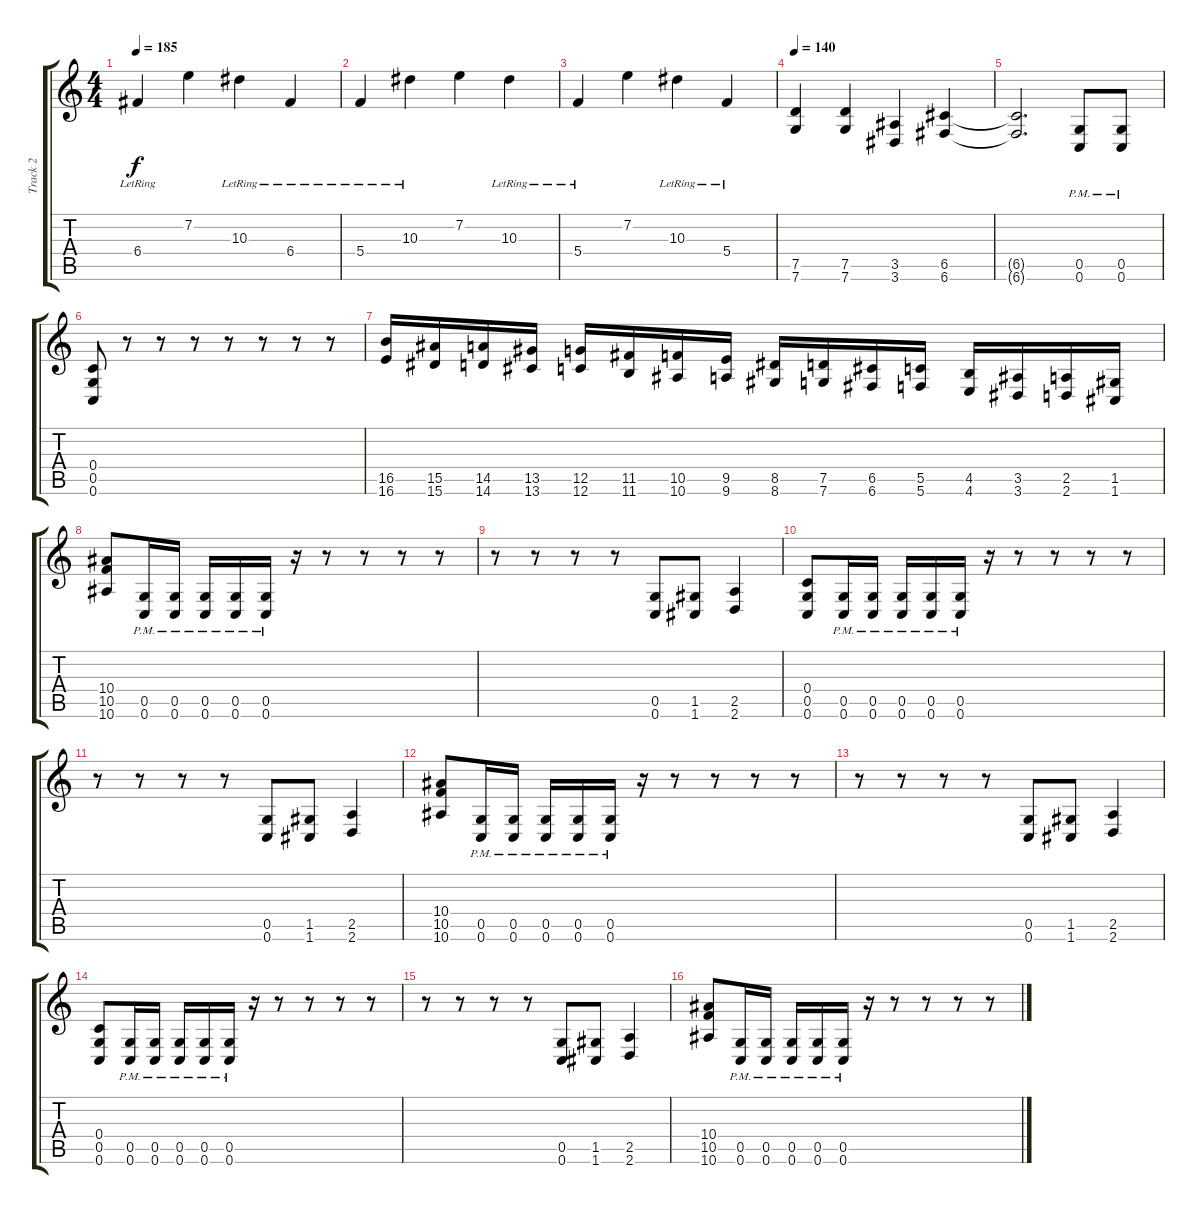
\track ("Track 2" "Track 2") {instrument distortionguitar}
\staff {score tabs}
\tuning (D4 A3 F3 C3 G2 C2) {hide}
\ts (4 4)
\tempo 185
\clef g2
\ks c
6.4{lr}.4{dy f} 7.2.4 10.3{lr}.4 6.4{lr}.4 |
5.4{lr}.4 10.3{lr}.4 7.2.4 10.3{lr}.4 |
5.4{lr}.4 7.2.4 10.3{lr}.4 5.4{lr}.4 |
\tempo 140
(7.5 7.6).4 (7.5 7.6).4 (3.5 3.6).4 (6.5 6.6).4 |
(6.5{t} 6.6{t}).2{d} (0.5{pm} 0.6{pm}).8 (0.5{pm} 0.6{pm}).8 |
(0.4 0.5 0.6).8 r.8 r.8 r.8 r.8 r.8 r.8 r.8 |
(16.5 16.6).16{volume 16 instrument guitarfretnoise} (15.5 15.6).16 (14.5 14.6).16 (13.5 13.6).16 (12.5 12.6).16 (11.5 11.6).16 (10.5 10.6).16 (9.5 9.6).16 (8.5 8.6).16 (7.5 7.6).16 (6.5 6.6).16 (5.5 5.6).16 (4.5 4.6).16 (3.5 3.6).16 (2.5 2.6).16 (1.5 1.6).16 |
(10.4 10.5 10.6).8{volume 13 instrument distortionguitar} (0.5{pm} 0.6{pm}).16 (0.5{pm} 0.6{pm}).16 (0.5{pm} 0.6{pm}).16 (0.5{pm} 0.6{pm}).16 (0.5{pm} 0.6{pm}).16 r.16 r.8 r.8 r.8 r.8 |
r.8 r.8 r.8 r.8 (0.5 0.6).8 (1.5 1.6).8 (2.5 2.6).4 |
(0.4 0.5 0.6).8 (0.5{pm} 0.6{pm}).16 (0.5{pm} 0.6{pm}).16 (0.5{pm} 0.6{pm}).16 (0.5{pm} 0.6{pm}).16 (0.5{pm} 0.6{pm}).16 r.16 r.8 r.8 r.8 r.8 |
r.8 r.8 r.8 r.8 (0.5 0.6).8 (1.5 1.6).8 (2.5 2.6).4 |
(10.4 10.5 10.6).8 (0.5{pm} 0.6{pm}).16 (0.5{pm} 0.6{pm}).16 (0.5{pm} 0.6{pm}).16 (0.5{pm} 0.6{pm}).16 (0.5{pm} 0.6{pm}).16 r.16 r.8 r.8 r.8 r.8 |
r.8 r.8 r.8 r.8 (0.5 0.6).8 (1.5 1.6).8 (2.5 2.6).4 |
(0.4 0.5 0.6).8 (0.5{pm} 0.6{pm}).16 (0.5{pm} 0.6{pm}).16 (0.5{pm} 0.6{pm}).16 (0.5{pm} 0.6{pm}).16 (0.5{pm} 0.6{pm}).16 r.16 r.8 r.8 r.8 r.8 |
r.8 r.8 r.8 r.8 (0.5 0.6).8 (1.5 1.6).8 (2.5 2.6).4 |
(10.4 10.5 10.6).8 (0.5{pm} 0.6{pm}).16 (0.5{pm} 0.6{pm}).16 (0.5{pm} 0.6{pm}).16 (0.5{pm} 0.6{pm}).16 (0.5{pm} 0.6{pm}).16 r.16 r.8 r.8 r.8 r.8
